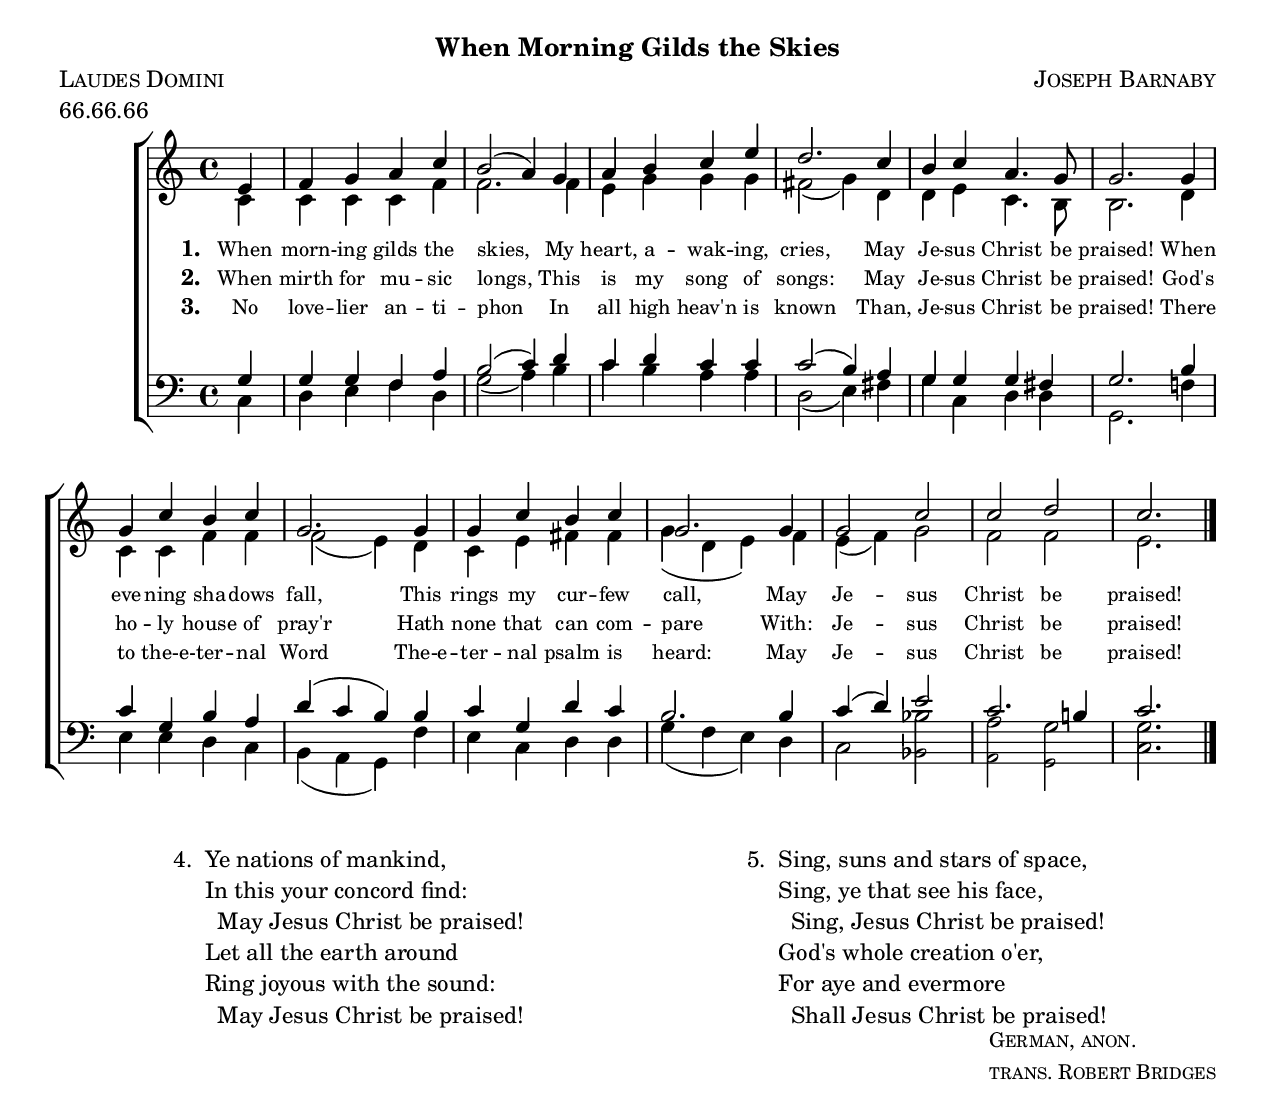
% Version 1.20
% Last edit: March 22, 2006

\version "2.8.0"
\include "english.ly"

#(set-default-paper-size "letter")
#(set-global-staff-size 20)

title = "When Morning Gilds the Skies"
composer = "Joseph Barnaby"
poet = "German, anon."
translator = "trans. Robert Bridges"
piece = "Laudes Domini"
meter = "66.66.66"
arranger = ""

world = {
  \key c \major
  \time 4/4
  \partial 4*1
}

melody = \relative c' {
  \world
  e4 |
  f g a c |
  b2( a4) g |
  a b c e |
  d2. c4 |
  b c a4. g8 |
  g2. g4 |
  g c b c |
  g2. g4 |
  g c b c |
  g2. g4 |
  g2 c |
  c d |
  c2. \bar "|."
}


alto = \relative c' {
  \world
  c4 |
  c c c f |
  f2. f4 |
  e g g g |
  fs2( g4) d |
  d4 e c4. b8 |
  b2. d4 |
  c c f f |
  f2( e4) d |
  c e fs fs |
  g( d e) f |
  e( f) g2 |
  f2 f |
  e2. 
}

tenor = \relative c' {
  \world
  g4 |
  g g f a |
  b2( c4) d |
  c d c c |
  c2( b4) a |
  g g g fs |
  g2. b4 |
  c g b a |
  d( c b) b |
  c g d' c |
  b2. b4 |
  c( d) e2 |
  c2. b!4 |
  c2.
}

bass = \relative c {
  \world
  c4 |
  d e f d |
  g2( a4) b |
  c b a a |
  d,2( e4) fs |
  g c, d d |
  g,2. f'!4 |
  e e d c |
  b( a g) f' |
  e c d d |
  g( f e) d |
  c2 <bf' \tweak #'font-size #-2 bf,> |
  <a \tweak #'font-size #-2 a,> <g \tweak #'font-size #-2 g,> |
  <g c,>2.
}

verseOne = \lyricmode {
  \set stanza = "1. "
  When morn -- ing gilds the skies,
  My heart, a -- wak -- ing, cries,
  May Je -- sus Christ be praised!
  When eve -- ning sha -- dows fall, 
  This rings my cur -- few call,
  May Je -- sus Christ be praised!
}

verseTwo = \lyricmode {
  \set stanza = "2. "
  When mirth for mu -- sic longs,
  This is my song of songs:
  May Je -- sus Christ be praised!
  God's ho -- ly house of pray'r
  Hath none that can com -- pare
  With: Je -- sus Christ be praised!
}

verseThree = \lyricmode {
  \set stanza = "3. "
  No love -- lier an -- ti -- phon
  In all high heav'n is known
  Than, Je -- sus Christ be praised!
  There to the-e -- ter -- nal Word
  The-e -- ter -- nal psalm is heard:
  May Je -- sus Christ be praised!
}

\markup {
  \column {
    \fill-line { \large \bold \title } % title
    \fill-line { \caps \piece               % piece
	         \caps \composer      % composer
	  }
    \fill-line { \meter          % meter
	         \arranger           % arranger
	  }
  }
}

\score {
  \context ChoirStaff <<
    \context Staff = upper <<
      \context Voice =
         sopranos { \voiceOne << \melody >> }
      \context Voice =
         altos { \voiceTwo << \alto >> }
      \context Lyrics = one \lyricsto sopranos \verseOne
      \context Lyrics = two \lyricsto sopranos \verseTwo
      \context Lyrics = three \lyricsto sopranos \verseThree
    >>
    \context Staff = lower <<
      \clef bass
      \context Voice =
        tenors { \voiceOne << \tenor >> }
      \context Voice =
        basses { \voiceTwo << \bass >> }
    >>
>>
  \layout {
    \context {
      \Score
      % **** Turns off bar numbering
      \remove "Bar_number_engraver"
    }
    \context {
      \Lyrics
      % **** Prevents lyrics from running too close together
      \override LyricSpace #'minimum-distance = #0.6
      % **** Makes the text of lyrics a little smaller
      \override LyricText #'font-size = #-1
      % **** Moves lines of lyrics closer together
      \override VerticalAxisGroup #'minimum-Y-extent = #'(-1 . 1)
    }
  }
}

\markup { 
  \normalsize {
    \fill-line {
      \hspace #3.0
      \line {
	"4. "
	\column {
	  "Ye nations of mankind,"
	  "In this your concord find:"
	  "  May Jesus Christ be praised!"
	  "Let all the earth around"
	  "Ring joyous with the sound:"
	  "  May Jesus Christ be praised!"
	}
      }
      \hspace #3.0
      \line {
	"5. "
	\column {
	  "Sing, suns and stars of space,"
	  "Sing, ye that see his face,"
	  "  Sing, Jesus Christ be praised!"
	  "God's whole creation o'er,"
	  "For aye and evermore"
	  "  Shall Jesus Christ be praised!"
	}
      }
      \hspace #3.0
    }
  }
}

\markup {
  \fill-line {
    " "
    \column {
      \small \caps \poet % poet
      \small \caps \translator % translator
    }
  }
}

%{
  Per the _Hymnal 1940_, 367
  Change log: 
  3-24-06, convert to 2.8 and current formatting
%}


